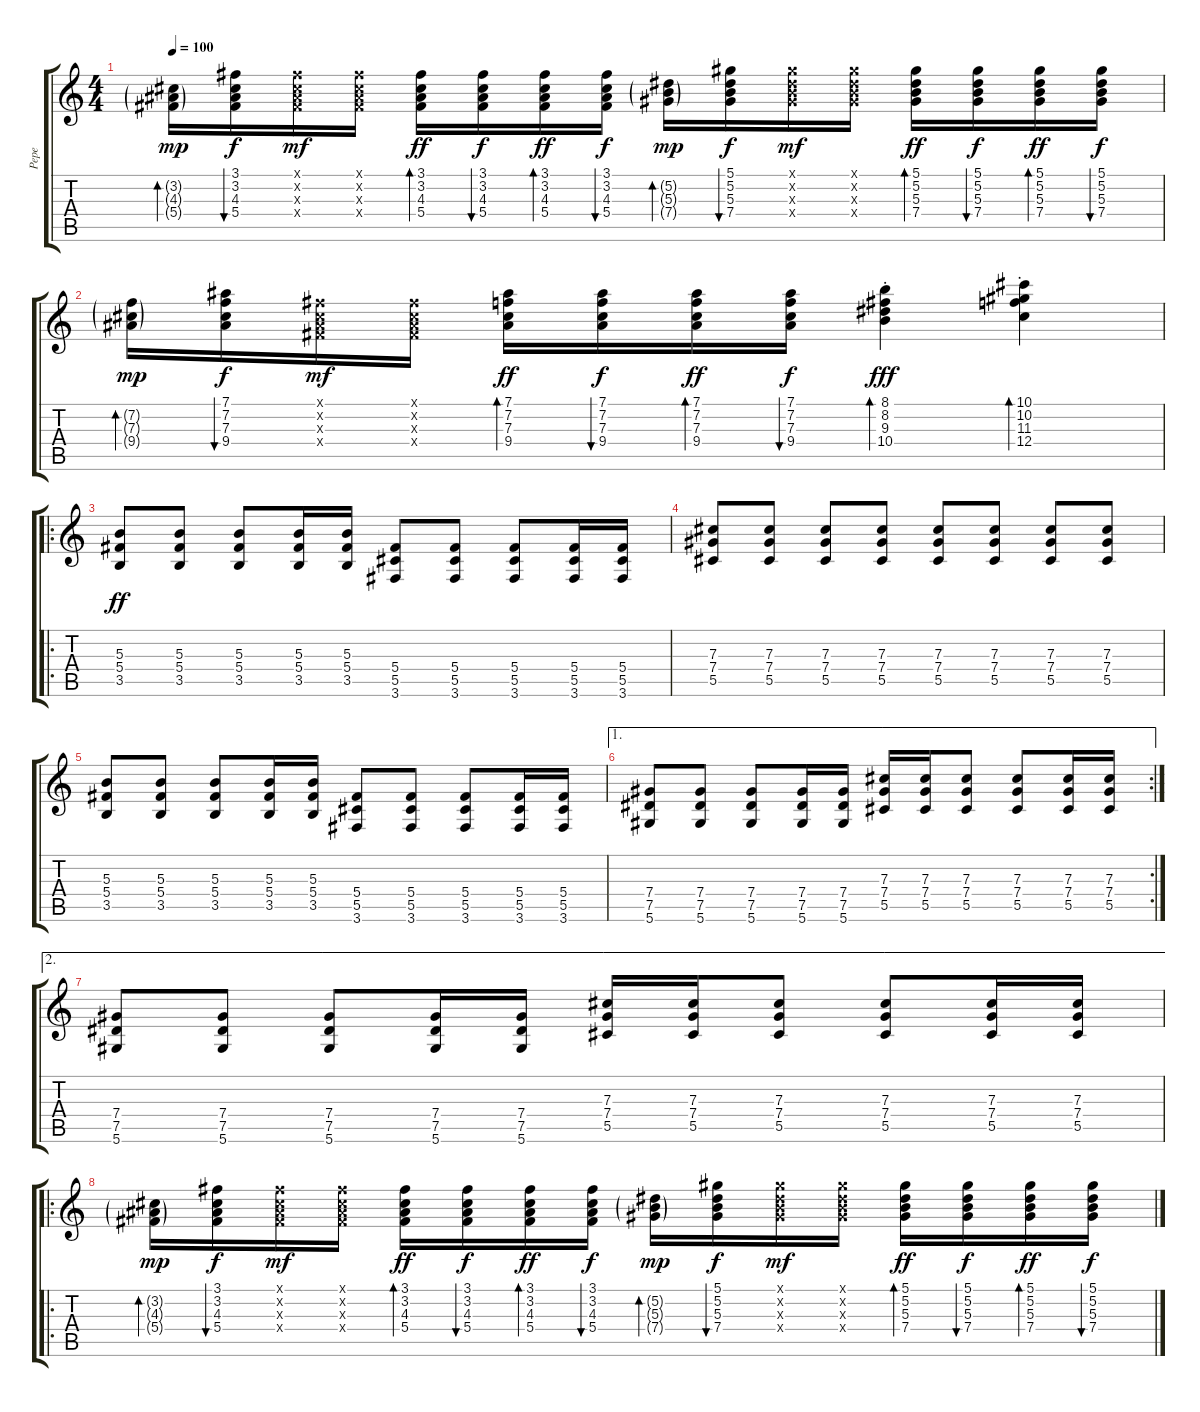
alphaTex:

\track ("Pepe" "Pepe") {instrument distortionguitar}
\staff {score tabs}
\tuning (Eb4 Bb3 Gb3 Db3 Ab2 Eb2) {hide}
\ts (4 4)
\tempo 100
\clef g2
\ks c
(3.2{g} 4.3{g} 5.4{g}).16{bd 60 dy mp instrument electricguitarclean} (3.1 3.2 4.3 5.4).16{bu 60 dy f} (3.1{x} 3.2{x} 4.3{x} 5.4{x}).16{dy mf} (3.1{x} 3.2{x} 4.3{x} 5.4{x}).16 (3.1 3.2 4.3 5.4).16{bd 60 dy ff} (3.1 3.2 4.3 5.4).16{bu 60 dy f} (3.1 3.2 4.3 5.4).16{bd 60 dy ff} (3.1 3.2 4.3 5.4).16{bu 60 dy f} (5.2{g} 5.3{g} 7.4{g}).16{bd 60 dy mp instrument electricguitarclean} (5.1 5.2 5.3 7.4).16{bu 60 dy f} (5.1{x} 5.2{x} 5.3{x} 7.4{x}).16{dy mf} (5.1{x} 5.2{x} 5.3{x} 7.4{x}).16 (5.1 5.2 5.3 7.4).16{bd 60 dy ff} (5.1 5.2 5.3 7.4).16{bu 60 dy f} (5.1 5.2 5.3 7.4).16{bd 60 dy ff} (5.1 5.2 5.3 7.4).16{bu 60 dy f} |
(7.2{g} 7.3{g} 9.4{g}).16{bd 60 dy mp instrument electricguitarclean} (7.1 7.2 7.3 9.4).16{bu 60 dy f} (3.1{x} 3.2{x} 4.3{x} 5.4{x}).16{dy mf} (3.1{x} 3.2{x} 4.3{x} 5.4{x}).16 (7.1 7.2 7.3 9.4).16{bd 60 dy ff} (7.1 7.2 7.3 9.4).16{bu 60 dy f} (7.1 7.2 7.3 9.4).16{bd 60 dy ff} (7.1 7.2 7.3 9.4).16{bu 60 dy f} (8.1{st} 8.2{st} 9.3{st} 10.4{st}).4{bd 60 dy fff} (10.1{st} 10.2{st} 11.3{st} 12.4{st}).4{bd 60} |
\ro
(5.3 5.4 3.5).8{dy ff volume 13 instrument distortionguitar} (5.3 5.4 3.5).8 (5.3 5.4 3.5).8 (5.3 5.4 3.5).16 (5.3 5.4 3.5).16 (5.4 5.5 3.6).8 (5.4 5.5 3.6).8 (5.4 5.5 3.6).8 (5.4 5.5 3.6).16 (5.4 5.5 3.6).16 |
(7.3 7.4 5.5).8 (7.3 7.4 5.5).8 (7.3 7.4 5.5).8 (7.3 7.4 5.5).8 (7.3 7.4 5.5).8 (7.3 7.4 5.5).8 (7.3 7.4 5.5).8 (7.3 7.4 5.5).8 |
(5.3 5.4 3.5).8{instrument distortionguitar} (5.3 5.4 3.5).8 (5.3 5.4 3.5).8 (5.3 5.4 3.5).16 (5.3 5.4 3.5).16 (5.4 5.5 3.6).8 (5.4 5.5 3.6).8 (5.4 5.5 3.6).8 (5.4 5.5 3.6).16 (5.4 5.5 3.6).16 |
\ae 1
\rc 2
(7.4 7.5 5.6).8{instrument distortionguitar} (7.4 7.5 5.6).8 (7.4 7.5 5.6).8 (7.4 7.5 5.6).16 (7.4 7.5 5.6).16 (7.3 7.4 5.5).16 (7.3 7.4 5.5).16 (7.3 7.4 5.5).8 (7.3 7.4 5.5).8 (7.3 7.4 5.5).16 (7.3 7.4 5.5).16 |
\ae 2
(7.4 7.5 5.6).8{instrument distortionguitar} (7.4 7.5 5.6).8 (7.4 7.5 5.6).8 (7.4 7.5 5.6).16 (7.4 7.5 5.6).16 (7.3 7.4 5.5).16 (7.3 7.4 5.5).16 (7.3 7.4 5.5).8 (7.3 7.4 5.5).8 (7.3 7.4 5.5).16 (7.3 7.4 5.5).16 |
\ro
(3.2{g} 4.3{g} 5.4{g}).16{bd 60 dy mp instrument electricguitarclean} (3.1 3.2 4.3 5.4).16{bu 60 dy f} (3.1{x} 3.2{x} 4.3{x} 5.4{x}).16{dy mf} (3.1{x} 3.2{x} 4.3{x} 5.4{x}).16 (3.1 3.2 4.3 5.4).16{bd 60 dy ff} (3.1 3.2 4.3 5.4).16{bu 60 dy f} (3.1 3.2 4.3 5.4).16{bd 60 dy ff} (3.1 3.2 4.3 5.4).16{bu 60 dy f} (5.2{g} 5.3{g} 7.4{g}).16{bd 60 dy mp instrument electricguitarclean} (5.1 5.2 5.3 7.4).16{bu 60 dy f} (5.1{x} 5.2{x} 5.3{x} 7.4{x}).16{dy mf} (5.1{x} 5.2{x} 5.3{x} 7.4{x}).16 (5.1 5.2 5.3 7.4).16{bd 60 dy ff} (5.1 5.2 5.3 7.4).16{bu 60 dy f} (5.1 5.2 5.3 7.4).16{bd 60 dy ff} (5.1 5.2 5.3 7.4).16{bu 60 dy f}
